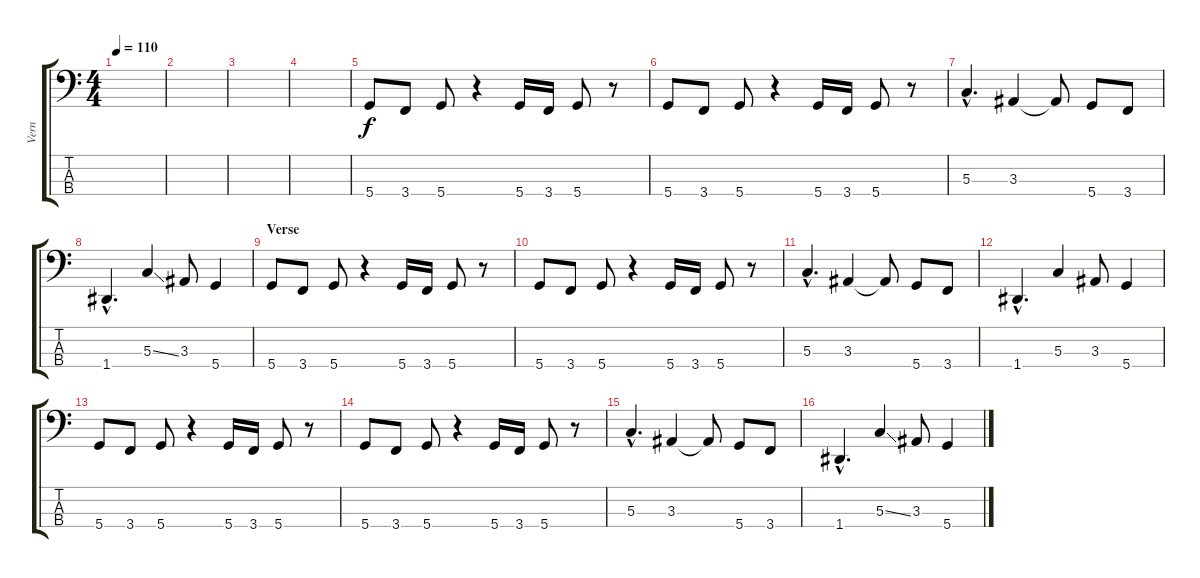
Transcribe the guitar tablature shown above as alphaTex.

\track ("Vern" "Vern") {instrument electricbassfinger}
\staff {score tabs}
\tuning (F2 C2 G1 D1) {hide}
\ts (4 4)
\tempo 110
\clef f4
\ks c
|
|
|
|
5.4.8 3.4.8 5.4.8 r.4 5.4.16 3.4.16 5.4.8 r.8 |
5.4.8 3.4.8 5.4.8 r.4 5.4.16 3.4.16 5.4.8 r.8 |
5.3{hac}.4{d} 3.3.4 3.3{t}.8 5.4.8 3.4.8 |
1.4{hac}.4{d} 5.3{ss}.4 3.3.8 5.4.4 |
\section ("" "Verse")
5.4.8 3.4.8 5.4.8 r.4 5.4.16 3.4.16 5.4.8 r.8 |
5.4.8 3.4.8 5.4.8 r.4 5.4.16 3.4.16 5.4.8 r.8 |
5.3{hac}.4{d} 3.3.4 3.3{t}.8 5.4.8 3.4.8 |
1.4{hac}.4{d} 5.3.4 3.3.8 5.4.4 |
5.4.8 3.4.8 5.4.8 r.4 5.4.16 3.4.16 5.4.8 r.8 |
5.4.8 3.4.8 5.4.8 r.4 5.4.16 3.4.16 5.4.8 r.8 |
5.3{hac}.4{d} 3.3.4 3.3{t}.8 5.4.8 3.4.8 |
1.4{hac}.4{d} 5.3{ss}.4 3.3.8 5.4.4
